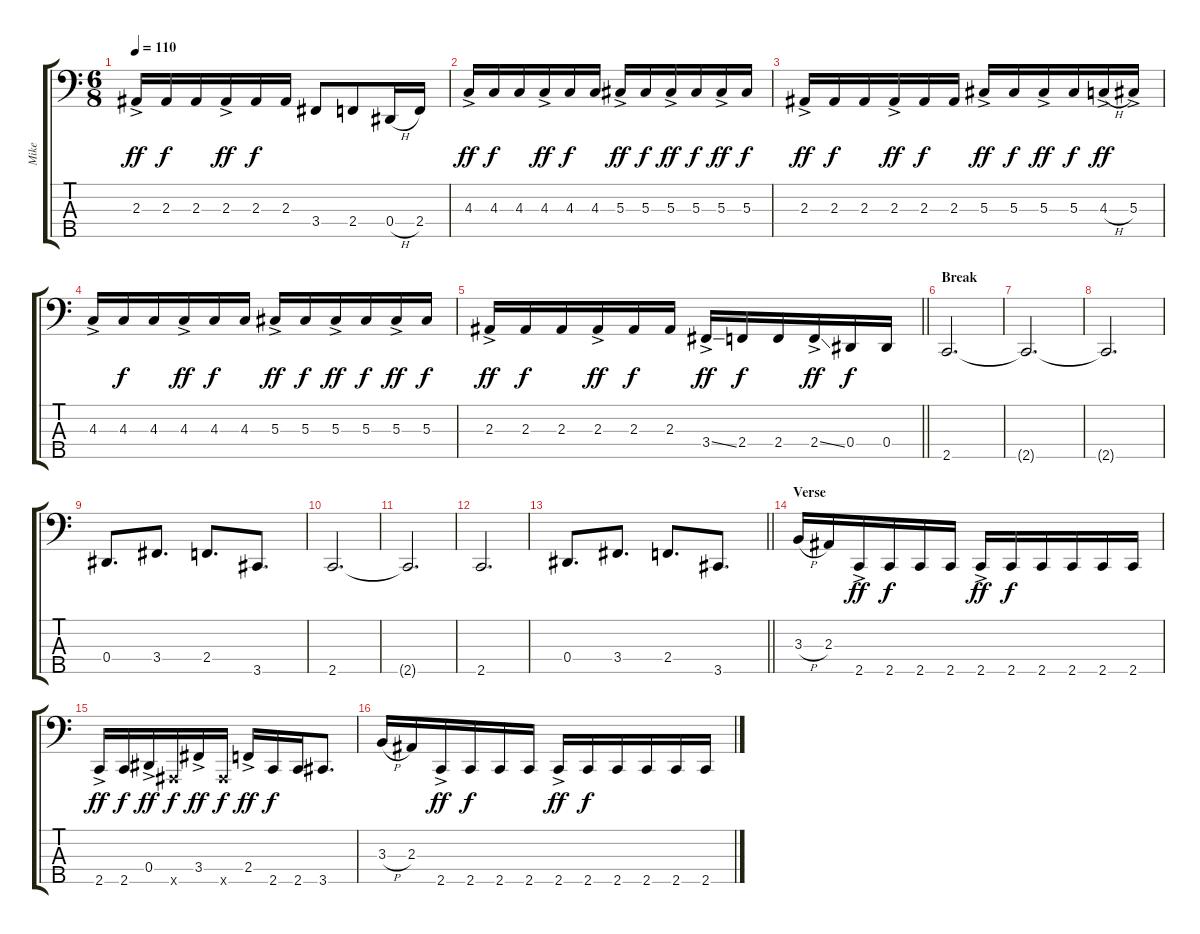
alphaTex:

\track ("Mike" "Mike") {instrument acousticguitarsteel}
\staff {score tabs}
\tuning (Gb2 Db2 Ab1 Eb1 Bb0) {hide}
\ts (6 8)
\tempo 110
\clef f4
\ks c
2.3{ac}.16{dy ff} 2.3.16{dy f} 2.3.16 2.3{ac}.16{dy ff} 2.3.16{dy f} 2.3.16 3.4.8 2.4.8 0.4{h}.16 2.4.16 |
4.3{ac}.16{dy ff} 4.3.16{dy f} 4.3.16 4.3{ac}.16{dy ff} 4.3.16{dy f} 4.3.16 5.3{ac}.16{dy ff} 5.3.16{dy f} 5.3{ac}.16{dy ff} 5.3.16{dy f} 5.3{ac}.16{dy ff} 5.3.16{dy f} |
2.3{ac}.16{dy ff} 2.3.16{dy f} 2.3.16 2.3{ac}.16{dy ff} 2.3.16{dy f} 2.3.16 5.3{ac}.16{dy ff} 5.3.16{dy f} 5.3{ac}.16{dy ff} 5.3.16{dy f} 4.3{h ac}.16{dy ff} 5.3{ac}.16 |
4.3{ac}.16 4.3.16{dy f} 4.3.16 4.3{ac}.16{dy ff} 4.3.16{dy f} 4.3.16 5.3{ac}.16{dy ff} 5.3.16{dy f} 5.3{ac}.16{dy ff} 5.3.16{dy f} 5.3{ac}.16{dy ff} 5.3.16{dy f} |
\barLineRight lightlight
2.3{ac}.16{dy ff} 2.3.16{dy f} 2.3.16 2.3{ac}.16{dy ff} 2.3.16{dy f} 2.3.16 3.4{ss ac}.16{dy ff} 2.4.16{dy f} 2.4.16 2.4{ss ac}.16{dy ff} 0.4.16{dy f} 0.4.16 |
\section ("" "Break")
2.5.2{d} |
2.5{t}.2{d} |
2.5{t}.2{d} |
0.4.8{d} 3.4.8{d} 2.4.8{d} 3.5.8{d} |
2.5.2{d} |
2.5{t}.2{d} |
2.5.2{d} |
\barLineRight lightlight
0.4.8{d} 3.4.8{d} 2.4.8{d} 3.5.8{d} |
\section ("" "Verse")
3.3{h}.16 2.3.16 2.5{ac}.16{dy ff} 2.5.16{dy f} 2.5.16 2.5.16 2.5{ac}.16{dy ff} 2.5.16{dy f} 2.5.16 2.5.16 2.5.16 2.5.16 |
2.5{ac}.16{dy ff} 2.5.16{dy f} 0.4{ac}.16{dy ff} 0.5{x}.16{dy f} 3.4{ac}.16{dy ff} 0.5{x}.16{dy f} 2.4{ac}.16{dy ff} 2.5.16{dy f} 2.5.16 3.5.8{d} |
3.3{h}.16 2.3.16 2.5{ac}.16{dy ff} 2.5.16{dy f} 2.5.16 2.5.16 2.5{ac}.16{dy ff} 2.5.16{dy f} 2.5.16 2.5.16 2.5.16 2.5.16
